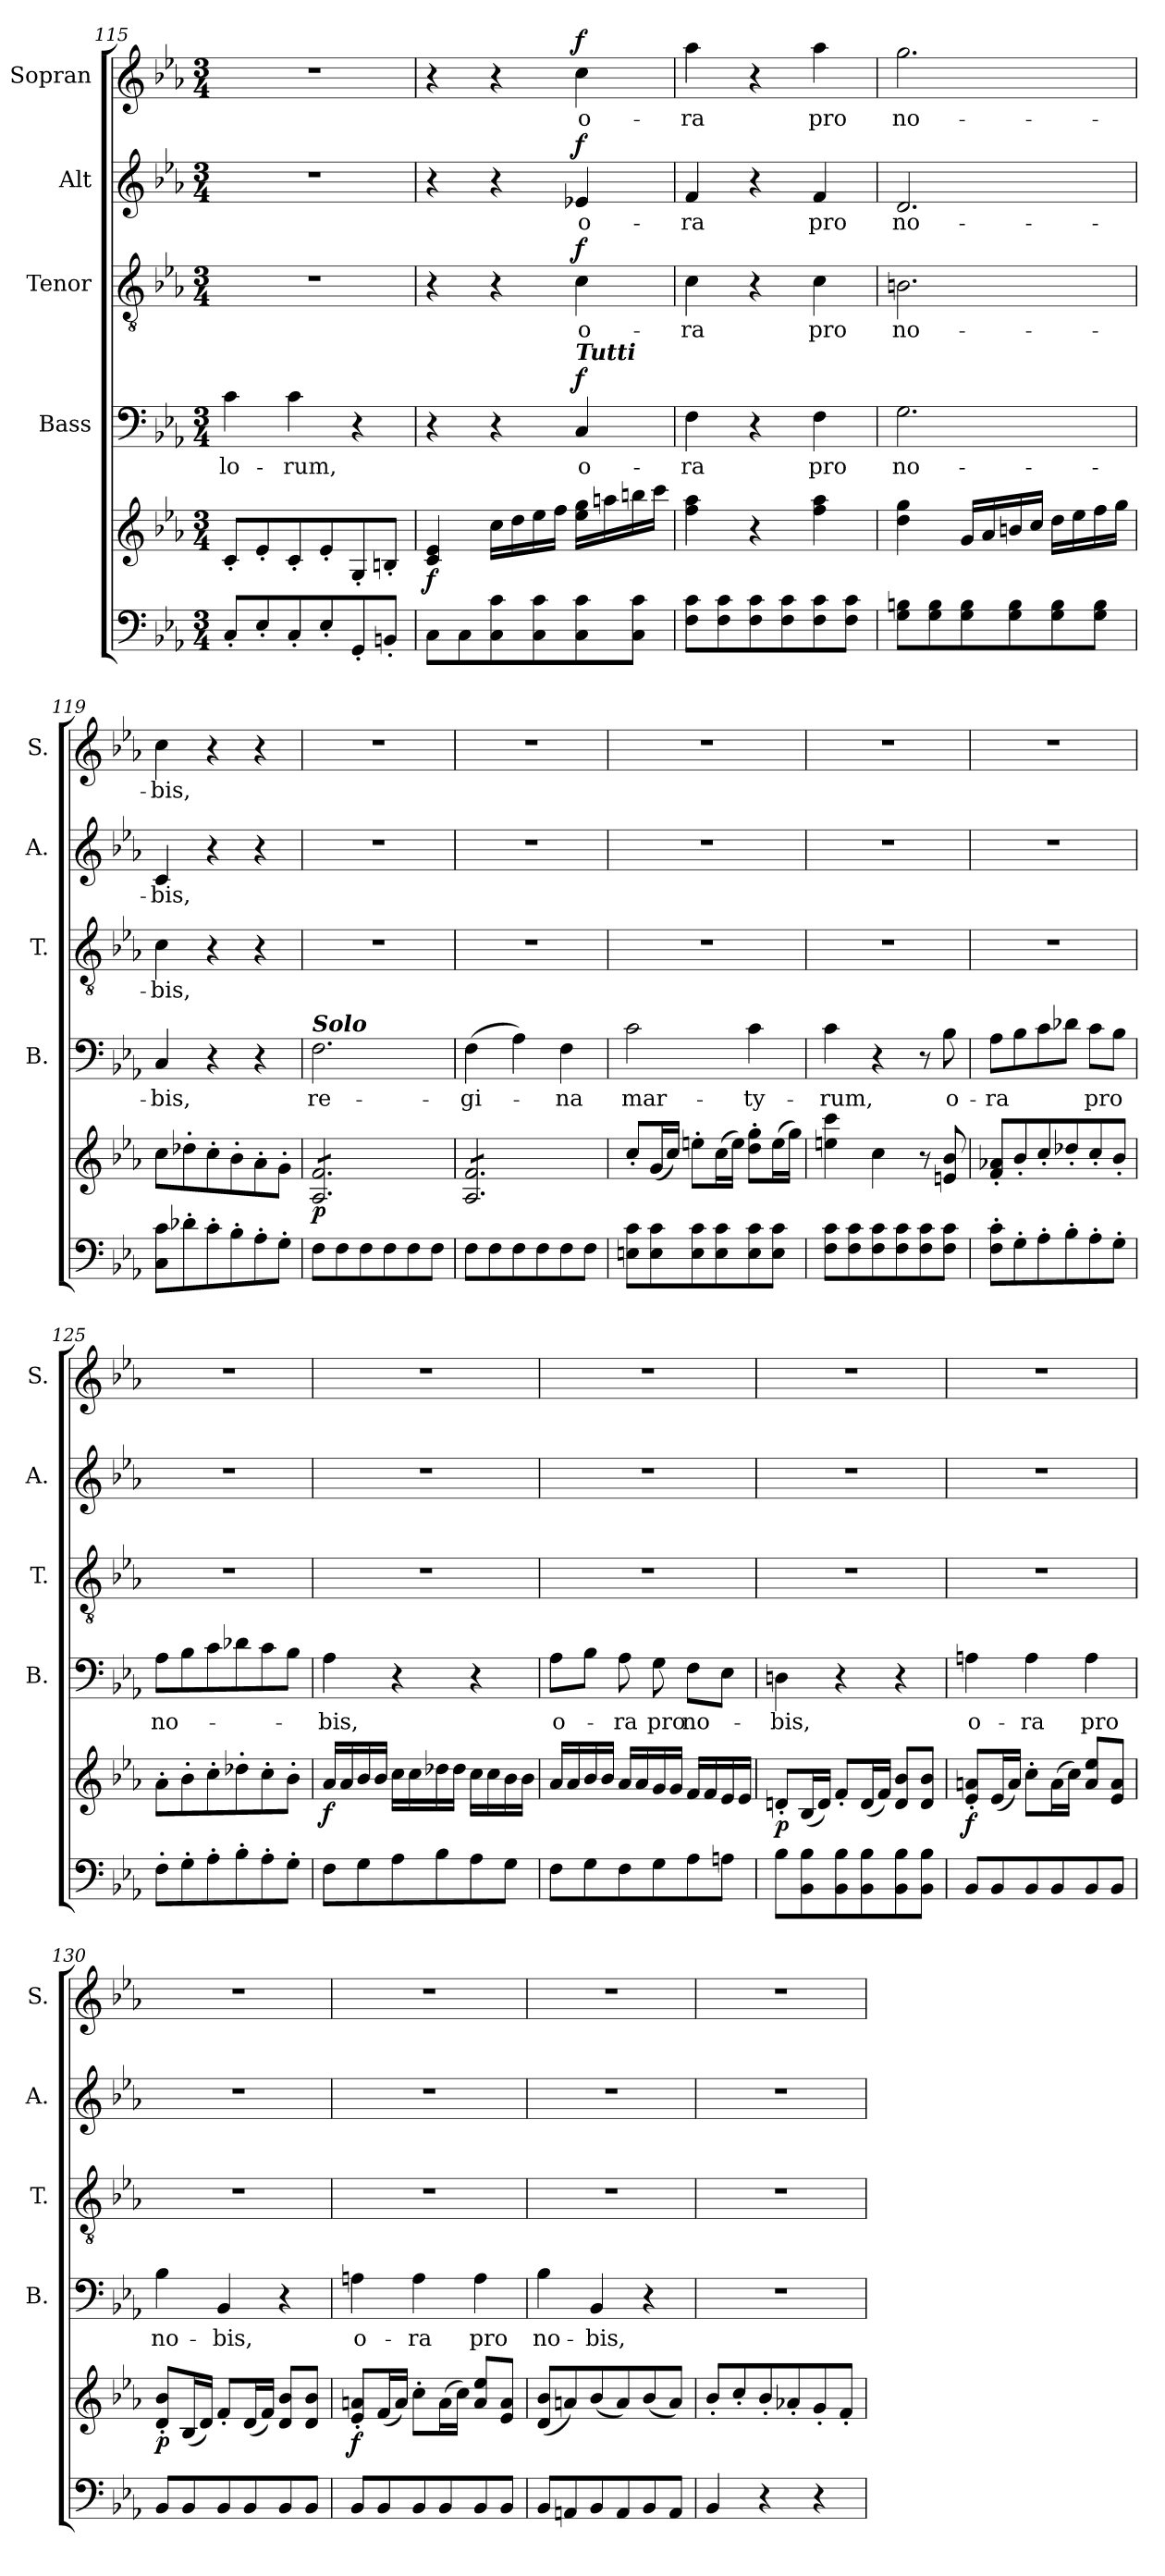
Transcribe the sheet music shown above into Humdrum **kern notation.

**kern	**kern	**dynam	**kern	**text	**dynam	**kern	**text	**dynam	**kern	**text	**dynam	**kern	**text	**dynam
*part5	*part5	*part5	*part4	*part4	*part4	*part3	*part3	*part3	*part2	*part2	*part2	*part1	*part1	*part1
*staff6	*staff5	*staff5/6	*staff4	*staff4	*staff4	*staff3	*staff3	*staff3	*staff2	*staff2	*staff2	*staff1	*staff1	*staff1
*	*	*	*I"Bass	*	*	*I"Tenor	*	*	*I"Alt	*	*	*I"Sopran	*	*
*	*	*	*I'B.	*	*	*I'T.	*	*	*I'A.	*	*	*I'S.	*	*
*clefF4	*clefG2	*	*clefF4	*	*	*clefGv2	*	*	*clefG2	*	*	*clefG2	*	*
*k[b-e-a-]	*k[b-e-a-]	*	*k[b-e-a-]	*	*	*k[b-e-a-]	*	*	*k[b-e-a-]	*	*	*k[b-e-a-]	*	*
*E-:	*E-:	*	*E-:	*	*	*E-:	*	*	*E-:	*	*	*E-:	*	*
*M3/4	*M3/4	*	*M3/4	*	*	*M3/4	*	*	*M3/4	*	*	*M3/4	*	*
=115	=115	=115	=115	=115	=115	=115	=115	=115	=115	=115	=115	=115	=115	=115
!	!	!	!	!LO:LY:b	!	!	!	!	!	!	!	!	!	!
8C'</L	8c'</L	.	4c\	-lo-	.	2.r	.	.	2.r	.	.	2.r	.	.
8E-'</	8e-'</	.	.	.	.	.	.	.	.	.	.	.	.	.
!	!	!	!	!LO:LY:b	!	!	!	!	!	!	!	!	!	!
8C'</	8c'</	.	4c\	-rum,	.	.	.	.	.	.	.	.	.	.
8E-'</	8e-'</	.	.	.	.	.	.	.	.	.	.	.	.	.
8GG'</	8G'</	.	4r	.	.	.	.	.	.	.	.	.	.	.
8BBn'</J	8Bn'</J	.	.	.	.	.	.	.	.	.	.	.	.	.
=116	=116	=116	=116	=116	=116	=116	=116	=116	=116	=116	=116	=116	=116	=116
!	!	!LO:DY:b	!	!	!	!	!	!	!	!	!	!	!	!
8C\L	4c/ 4e-/	f	4r	.	.	4r	.	.	4r	.	.	4r	.	.
8C\	.	.	.	.	.	.	.	.	.	.	.	.	.	.
8C\ 8c\	16cc\LL	.	4r	.	.	4r	.	.	4r	.	.	4r	.	.
.	16dd\	.	.	.	.	.	.	.	.	.	.	.	.	.
8C\ 8c\	16ee-\	.	.	.	.	.	.	.	.	.	.	.	.	.
.	16ff\JJ	.	.	.	.	.	.	.	.	.	.	.	.	.
!	!	!	!LO:TX:a:Bi:t=Tutti	!	!	!	!	!	!	!	!	!	!	!
!	!	!	!	!LO:LY:b	!LO:DY:a	!	!LO:LY:b	!LO:DY:a	!	!LO:LY:b	!LO:DY:a	!	!LO:LY:b	!LO:DY:a
8C\ 8c\	16ee-\ 16gg\LL	.	4C/	o-	f	4c\	o-	f	4e-X/	o-	f	4cc\	o-	f
.	16aan\	.	.	.	.	.	.	.	.	.	.	.	.	.
8C\ 8c\J	16bbn\	.	.	.	.	.	.	.	.	.	.	.	.	.
.	16ccc\JJ	.	.	.	.	.	.	.	.	.	.	.	.	.
=117	=117	=117	=117	=117	=117	=117	=117	=117	=117	=117	=117	=117	=117	=117
!	!	!	!	!LO:LY:b	!	!	!LO:LY:b	!	!	!LO:LY:b	!	!	!LO:LY:b	!
8F\ 8c\L	4ff\ 4aa-\	.	4F\	-ra	.	4c\	-ra	.	4f/	-ra	.	4aa-\	-ra	.
8F\ 8c\	.	.	.	.	.	.	.	.	.	.	.	.	.	.
8F\ 8c\	4r	.	4r	.	.	4r	.	.	4r	.	.	4r	.	.
8F\ 8c\	.	.	.	.	.	.	.	.	.	.	.	.	.	.
!	!	!	!	!LO:LY:b	!	!	!LO:LY:b	!	!	!LO:LY:b	!	!	!LO:LY:b	!
8F\ 8c\	4ff\ 4aa-\	.	4F\	pro	.	4c\	pro	.	4f/	pro	.	4aa-\	pro	.
8F\ 8c\J	.	.	.	.	.	.	.	.	.	.	.	.	.	.
=118	=118	=118	=118	=118	=118	=118	=118	=118	=118	=118	=118	=118	=118	=118
!	!	!	!	!LO:LY:b	!	!	!LO:LY:b	!	!	!LO:LY:b	!	!	!LO:LY:b	!
8G\ 8Bn\L	4dd\ 4gg\	.	2.G\	no-	.	2.Bn\	no-	.	2.d/	no-	.	2.gg\	no-	.
8G\ 8B\	.	.	.	.	.	.	.	.	.	.	.	.	.	.
8G\ 8B\	16g/LL	.	.	.	.	.	.	.	.	.	.	.	.	.
.	16a-/	.	.	.	.	.	.	.	.	.	.	.	.	.
8G\ 8B\	16bn/	.	.	.	.	.	.	.	.	.	.	.	.	.
.	16cc/JJ	.	.	.	.	.	.	.	.	.	.	.	.	.
8G\ 8B\	16dd\LL	.	.	.	.	.	.	.	.	.	.	.	.	.
.	16ee-\	.	.	.	.	.	.	.	.	.	.	.	.	.
8G\ 8B\J	16ff\	.	.	.	.	.	.	.	.	.	.	.	.	.
.	16gg\JJ	.	.	.	.	.	.	.	.	.	.	.	.	.
!!LO:PB:g=z
=119	=119	=119	=119	=119	=119	=119	=119	=119	=119	=119	=119	=119	=119	=119
!	!	!	!	!LO:LY:b	!	!	!LO:LY:b	!	!	!LO:LY:b	!	!	!LO:LY:b	!
8C\ 8c\L	8cc\L	.	4C/	-bis,	.	4c\	-bis,	.	4c/	-bis,	.	4cc\	-bis,	.
8d-X'>\	8dd-X'>\	.	.	.	.	.	.	.	.	.	.	.	.	.
8c'>\	8cc'>\	.	4r	.	.	4r	.	.	4r	.	.	4r	.	.
8B-'>\	8b-'>\	.	.	.	.	.	.	.	.	.	.	.	.	.
8A-'>\	8a-'>\	.	4r	.	.	4r	.	.	4r	.	.	4r	.	.
8G'>\J	8g'>\J	.	.	.	.	.	.	.	.	.	.	.	.	.
=120	=120	=120	=120	=120	=120	=120	=120	=120	=120	=120	=120	=120	=120	=120
!	!	!	!LO:TX:a:Bi:t=Solo	!	!	!	!	!	!	!	!	!	!	!
!	!	!LO:DY:b	!	!LO:LY:b	!	!	!	!	!	!	!	!	!	!
*	*tremolo	*	*	*	*	*	*	*	*	*	*	*	*	*
8F\L	8A-/ 8f/L	p	2.F\	re-	.	2.r	.	.	2.r	.	.	2.r	.	.
8F\	8A-/ 8f/	.	.	.	.	.	.	.	.	.	.	.	.	.
8F\	8A-/ 8f/	.	.	.	.	.	.	.	.	.	.	.	.	.
8F\	8A-/ 8f/	.	.	.	.	.	.	.	.	.	.	.	.	.
8F\	8A-/ 8f/	.	.	.	.	.	.	.	.	.	.	.	.	.
8F\J	8A-/ 8f/J	.	.	.	.	.	.	.	.	.	.	.	.	.
=121	=121	=121	=121	=121	=121	=121	=121	=121	=121	=121	=121	=121	=121	=121
!	!	!	!	!LO:LY:b	!	!	!	!	!	!	!	!	!	!
8F\L	8A-/ 8f/L	.	(>4F\	-gi-	.	2.r	.	.	2.r	.	.	2.r	.	.
8F\	8A-/ 8f/	.	.	.	.	.	.	.	.	.	.	.	.	.
8F\	8A-/ 8f/	.	4A-\)	.	.	.	.	.	.	.	.	.	.	.
8F\	8A-/ 8f/	.	.	.	.	.	.	.	.	.	.	.	.	.
!	!	!	!	!LO:LY:b	!	!	!	!	!	!	!	!	!	!
8F\	8A-/ 8f/	.	4F\	-na	.	.	.	.	.	.	.	.	.	.
8F\J	8A-/ 8f/J	.	.	.	.	.	.	.	.	.	.	.	.	.
*	*Xtremolo	*	*	*	*	*	*	*	*	*	*	*	*	*
=122	=122	=122	=122	=122	=122	=122	=122	=122	=122	=122	=122	=122	=122	=122
!	!	!	!	!LO:LY:b	!	!	!	!	!	!	!	!	!	!
8En\ 8c\L	8cc'</L	.	2c\	mar-	.	2.r	.	.	2.r	.	.	2.r	.	.
8E\ 8c\	(<16g/L	.	.	.	.	.	.	.	.	.	.	.	.	.
.	16cc/JJ)	.	.	.	.	.	.	.	.	.	.	.	.	.
8E\ 8c\	8een'>\L	.	.	.	.	.	.	.	.	.	.	.	.	.
8E\ 8c\	(>16cc\L	.	.	.	.	.	.	.	.	.	.	.	.	.
.	16ee\JJ)	.	.	.	.	.	.	.	.	.	.	.	.	.
!	!	!	!	!LO:LY:b	!	!	!	!	!	!	!	!	!	!
8E\ 8c\	8dd\'> 8gg\'>L	.	4c\	-ty-	.	.	.	.	.	.	.	.	.	.
8E\ 8c\J	(>16ee\L	.	.	.	.	.	.	.	.	.	.	.	.	.
.	16gg\JJ)	.	.	.	.	.	.	.	.	.	.	.	.	.
=123	=123	=123	=123	=123	=123	=123	=123	=123	=123	=123	=123	=123	=123	=123
!	!	!	!	!LO:LY:b	!	!	!	!	!	!	!	!	!	!
8F\ 8c\L	4een\ 4ccc\	.	4c\	-rum,	.	2.r	.	.	2.r	.	.	2.r	.	.
8F\ 8c\	.	.	.	.	.	.	.	.	.	.	.	.	.	.
8F\ 8c\	4cc\	.	4r	.	.	.	.	.	.	.	.	.	.	.
8F\ 8c\	.	.	.	.	.	.	.	.	.	.	.	.	.	.
8F\ 8c\	8r	.	8r	.	.	.	.	.	.	.	.	.	.	.
!	!	!	!	!LO:LY:b	!	!	!	!	!	!	!	!	!	!
8F\ 8c\J	8en/ 8b-/	.	8B-\	o-	.	.	.	.	.	.	.	.	.	.
!!LO:LB:g=z
=124	=124	=124	=124	=124	=124	=124	=124	=124	=124	=124	=124	=124	=124	=124
!	!	!	!	!LO:LY:b	!	!	!	!	!	!	!	!	!	!
8F\'> 8c\'>L	8f/'< 8a-X/'<L	.	8A-\L	-ra	.	2.r	.	.	2.r	.	.	2.r	.	.
8G'>\	8b-'</	.	8B-\	.	.	.	.	.	.	.	.	.	.	.
8A-'>\	8cc'</	.	8c\	.	.	.	.	.	.	.	.	.	.	.
8B-'>\	8dd-X'</	.	8d-X\J	.	.	.	.	.	.	.	.	.	.	.
!	!	!	!	!LO:LY:b	!	!	!	!	!	!	!	!	!	!
8A-'>\	8cc'</	.	8c\L	pro	.	.	.	.	.	.	.	.	.	.
8G'>\J	8b-'</J	.	8B-\J	.	.	.	.	.	.	.	.	.	.	.
=125	=125	=125	=125	=125	=125	=125	=125	=125	=125	=125	=125	=125	=125	=125
!	!	!	!	!LO:LY:b	!	!	!	!	!	!	!	!	!	!
8F'>\L	8a-'>\L	.	8A-\L	no-	.	2.r	.	.	2.r	.	.	2.r	.	.
8G'>\	8b-'>\	.	8B-\	.	.	.	.	.	.	.	.	.	.	.
8A-'>\	8cc'>\	.	8c\	.	.	.	.	.	.	.	.	.	.	.
8B-'>\	8dd-X'>\	.	8d-X\	.	.	.	.	.	.	.	.	.	.	.
8A-'>\	8cc'>\	.	8c\	.	.	.	.	.	.	.	.	.	.	.
8G'>\J	8b-'>\J	.	8B-\J	.	.	.	.	.	.	.	.	.	.	.
=126	=126	=126	=126	=126	=126	=126	=126	=126	=126	=126	=126	=126	=126	=126
!	!	!LO:DY:b	!	!LO:LY:b	!	!	!	!	!	!	!	!	!	!
8F\L	16a-/LL	f	4A-\	-bis,	.	2.r	.	.	2.r	.	.	2.r	.	.
.	16a-/	.	.	.	.	.	.	.	.	.	.	.	.	.
8G\	16b-/	.	.	.	.	.	.	.	.	.	.	.	.	.
.	16b-/JJ	.	.	.	.	.	.	.	.	.	.	.	.	.
8A-\	16cc\LL	.	4r	.	.	.	.	.	.	.	.	.	.	.
.	16cc\	.	.	.	.	.	.	.	.	.	.	.	.	.
8B-\	16dd-X\	.	.	.	.	.	.	.	.	.	.	.	.	.
.	16dd-\JJ	.	.	.	.	.	.	.	.	.	.	.	.	.
8A-\	16cc\LL	.	4r	.	.	.	.	.	.	.	.	.	.	.
.	16cc\	.	.	.	.	.	.	.	.	.	.	.	.	.
8G\J	16b-\	.	.	.	.	.	.	.	.	.	.	.	.	.
.	16b-\JJ	.	.	.	.	.	.	.	.	.	.	.	.	.
=127	=127	=127	=127	=127	=127	=127	=127	=127	=127	=127	=127	=127	=127	=127
!	!	!	!	!LO:LY:b	!	!	!	!	!	!	!	!	!	!
8F\L	16a-/LL	.	8A-\L	o-	.	2.r	.	.	2.r	.	.	2.r	.	.
.	16a-/	.	.	.	.	.	.	.	.	.	.	.	.	.
8G\	16b-/	.	8B-\J	.	.	.	.	.	.	.	.	.	.	.
.	16b-/JJ	.	.	.	.	.	.	.	.	.	.	.	.	.
!	!	!	!	!LO:LY:b	!	!	!	!	!	!	!	!	!	!
8F\	16a-/LL	.	8A-\	-ra	.	.	.	.	.	.	.	.	.	.
.	16a-/	.	.	.	.	.	.	.	.	.	.	.	.	.
!	!	!	!	!LO:LY:b	!	!	!	!	!	!	!	!	!	!
8G\	16g/	.	8G\	pro	.	.	.	.	.	.	.	.	.	.
.	16g/JJ	.	.	.	.	.	.	.	.	.	.	.	.	.
!	!	!	!	!LO:LY:b	!	!	!	!	!	!	!	!	!	!
8A-\	16f/LL	.	8F\L	no-	.	.	.	.	.	.	.	.	.	.
.	16f/	.	.	.	.	.	.	.	.	.	.	.	.	.
8An\J	16e-/	.	8E-\J	.	.	.	.	.	.	.	.	.	.	.
.	16e-/JJ	.	.	.	.	.	.	.	.	.	.	.	.	.
=128	=128	=128	=128	=128	=128	=128	=128	=128	=128	=128	=128	=128	=128	=128
!	!	!LO:DY:b	!	!LO:LY:b	!	!	!	!	!	!	!	!	!	!
8B-\L	8dn'</L	p	4Dn\	-bis,	.	2.r	.	.	2.r	.	.	2.r	.	.
8BB-\ 8B-\	(<16B-/L	.	.	.	.	.	.	.	.	.	.	.	.	.
.	16d/JJ)	.	.	.	.	.	.	.	.	.	.	.	.	.
8BB-\ 8B-\	8f'</L	.	4r	.	.	.	.	.	.	.	.	.	.	.
8BB-\ 8B-\	(<16d/L	.	.	.	.	.	.	.	.	.	.	.	.	.
.	16f/JJ)	.	.	.	.	.	.	.	.	.	.	.	.	.
8BB-\ 8B-\	8d/ 8b-/L	.	4r	.	.	.	.	.	.	.	.	.	.	.
8BB-\ 8B-\J	8d/ 8b-/J	.	.	.	.	.	.	.	.	.	.	.	.	.
!!LO:PB:g=z
=129	=129	=129	=129	=129	=129	=129	=129	=129	=129	=129	=129	=129	=129	=129
!	!	!LO:DY:b	!	!LO:LY:b	!	!	!	!	!	!	!	!	!	!
8BB-/L	8e-/'< 8an/'<L	f	4An\	o-	.	2.r	.	.	2.r	.	.	2.r	.	.
8BB-/	(<16e-/L	.	.	.	.	.	.	.	.	.	.	.	.	.
.	16a/JJ)	.	.	.	.	.	.	.	.	.	.	.	.	.
!	!	!	!	!LO:LY:b	!	!	!	!	!	!	!	!	!	!
8BB-/	8cc'>\L	.	4A\	-ra	.	.	.	.	.	.	.	.	.	.
8BB-/	(>16a\L	.	.	.	.	.	.	.	.	.	.	.	.	.
.	16cc\JJ)	.	.	.	.	.	.	.	.	.	.	.	.	.
!	!	!	!	!LO:LY:b	!	!	!	!	!	!	!	!	!	!
8BB-/	8a/ 8ee-/L	.	4A\	pro	.	.	.	.	.	.	.	.	.	.
8BB-/J	8e-/ 8a/J	.	.	.	.	.	.	.	.	.	.	.	.	.
=130	=130	=130	=130	=130	=130	=130	=130	=130	=130	=130	=130	=130	=130	=130
!	!	!LO:DY:b	!	!LO:LY:b	!	!	!	!	!	!	!	!	!	!
8BB-/L	8d/'< 8b-/'<L	p	4B-\	no-	.	2.r	.	.	2.r	.	.	2.r	.	.
8BB-/	(<16B-/L	.	.	.	.	.	.	.	.	.	.	.	.	.
.	16d/JJ)	.	.	.	.	.	.	.	.	.	.	.	.	.
!	!	!	!	!LO:LY:b	!	!	!	!	!	!	!	!	!	!
8BB-/	8f'</L	.	4BB-/	-bis,	.	.	.	.	.	.	.	.	.	.
8BB-/	(<16d/L	.	.	.	.	.	.	.	.	.	.	.	.	.
.	16f/JJ)	.	.	.	.	.	.	.	.	.	.	.	.	.
8BB-/	8d/ 8b-/L	.	4r	.	.	.	.	.	.	.	.	.	.	.
8BB-/J	8d/ 8b-/J	.	.	.	.	.	.	.	.	.	.	.	.	.
=131	=131	=131	=131	=131	=131	=131	=131	=131	=131	=131	=131	=131	=131	=131
!	!	!LO:DY:b	!	!LO:LY:b	!	!	!	!	!	!	!	!	!	!
8BB-/L	8e-/'< 8an/'<L	f	4An\	o-	.	2.r	.	.	2.r	.	.	2.r	.	.
8BB-/	(<16f/L	.	.	.	.	.	.	.	.	.	.	.	.	.
.	16a/JJ)	.	.	.	.	.	.	.	.	.	.	.	.	.
!	!	!	!	!LO:LY:b	!	!	!	!	!	!	!	!	!	!
8BB-/	8cc'>\L	.	4A\	-ra	.	.	.	.	.	.	.	.	.	.
8BB-/	(>16a\L	.	.	.	.	.	.	.	.	.	.	.	.	.
.	16cc\JJ)	.	.	.	.	.	.	.	.	.	.	.	.	.
!	!	!	!	!LO:LY:b	!	!	!	!	!	!	!	!	!	!
8BB-/	8a/ 8ee-/L	.	4A\	pro	.	.	.	.	.	.	.	.	.	.
8BB-/J	8e-/ 8a/J	.	.	.	.	.	.	.	.	.	.	.	.	.
=132	=132	=132	=132	=132	=132	=132	=132	=132	=132	=132	=132	=132	=132	=132
!	!	!	!	!LO:LY:b	!	!	!	!	!	!	!	!	!	!
8BB-/L	(<8d/ 8b-/L	.	4B-\	no-	.	2.r	.	.	2.r	.	.	2.r	.	.
8AAn/	8an/)	.	.	.	.	.	.	.	.	.	.	.	.	.
!	!	!	!	!LO:LY:b	!	!	!	!	!	!	!	!	!	!
8BB-/	(<8b-/	.	4BB-/	-bis,	.	.	.	.	.	.	.	.	.	.
8AA/	8a/)	.	.	.	.	.	.	.	.	.	.	.	.	.
8BB-/	(<8b-/	.	4r	.	.	.	.	.	.	.	.	.	.	.
8AA/J	8a/J)	.	.	.	.	.	.	.	.	.	.	.	.	.
=133	=133	=133	=133	=133	=133	=133	=133	=133	=133	=133	=133	=133	=133	=133
4BB-/	8b-'</L	.	2.r	.	.	2.r	.	.	2.r	.	.	2.r	.	.
.	8cc'</	.	.	.	.	.	.	.	.	.	.	.	.	.
4r	8b-'</	.	.	.	.	.	.	.	.	.	.	.	.	.
.	8a-X'</	.	.	.	.	.	.	.	.	.	.	.	.	.
4r	8g'</	.	.	.	.	.	.	.	.	.	.	.	.	.
.	8f'</J	.	.	.	.	.	.	.	.	.	.	.	.	.
=	=	=	=	=	=	=	=	=	=	=	=	=	=	=
*-	*-	*-	*-	*-	*-	*-	*-	*-	*-	*-	*-	*-	*-	*-
